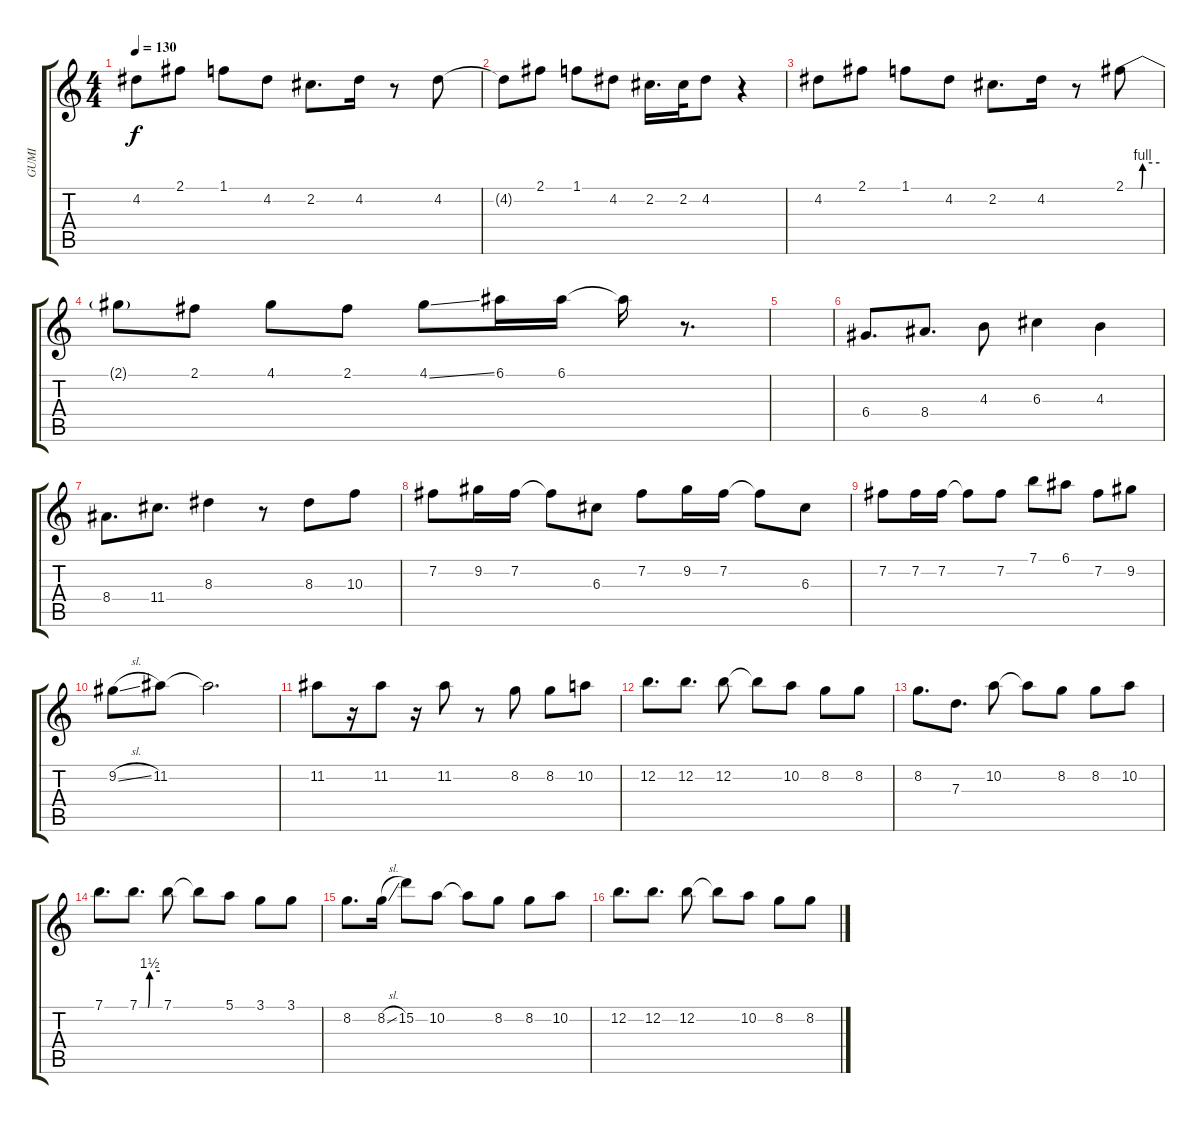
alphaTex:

\track ("GUMI" "GUMI") {instrument overdrivenguitar}
\staff {score tabs}
\tuning (E4 B3 G3 D3 A2 E2) {hide}
\ts (4 4)
\tempo 130
\clef g2
\ks c
4.2.8{dy f} 2.1.8 1.1.8 4.2.8 2.2.8{d} 4.2.16 r.8 4.2.8 |
4.2{t}.8 2.1.8 1.1.8 4.2.8 2.2.16{d} 2.2.32 4.2.8 r.4 |
4.2.8 2.1.8 1.1.8 4.2.8 2.2.8{d} 4.2.16 r.8 2.1{be (custom 0 0 27 0 30 4 60 4)}.8 |
2.1{t}.8 2.1.8 4.1.8 2.1.8 4.1{ss}.8 6.1.16 6.1.16 6.1{t}.16 r.8{d} |
|
6.4.8{d} 8.4.8{d} 4.3.8 6.3.4 4.3.4 |
8.4.8{d} 11.4.8{d} 8.3.4 r.8 8.3.8 10.3.8 |
7.2.8 9.2.16 7.2.16 7.2{t}.8 6.3.8 7.2.8 9.2.16 7.2.16 7.2{t}.8 6.3.8 |
7.2.8 7.2.16 7.2.16 7.2{t}.8 7.2.8 7.1.8 6.1.8 7.2.8 9.2.8 |
9.2{sl}.8 11.2.8 11.2{t}.2{d} |
11.2.8 r.16 11.2.8 r.16 11.2.8 r.8 8.2.8 8.2.8 10.2.8 |
12.2.8{d} 12.2.8{d} 12.2.8 12.2{t}.8 10.2.8 8.2.8 8.2.8 |
8.2.8{d} 7.3.8{d} 10.2.8 10.2{t}.8 8.2.8 8.2.8 10.2.8 |
7.1.8{d} 7.1{be (custom 0 0 25 0 30 6 60 6)}.8{d} 7.1.8 7.1{t}.8 5.1.8 3.1.8 3.1.8 |
8.2.8{d} 8.2{sl}.16 15.2.8 10.2.8 10.2{t}.8 8.2.8 8.2.8 10.2.8 |
12.2.8{d} 12.2.8{d} 12.2.8 12.2{t}.8 10.2.8 8.2.8 8.2.8
